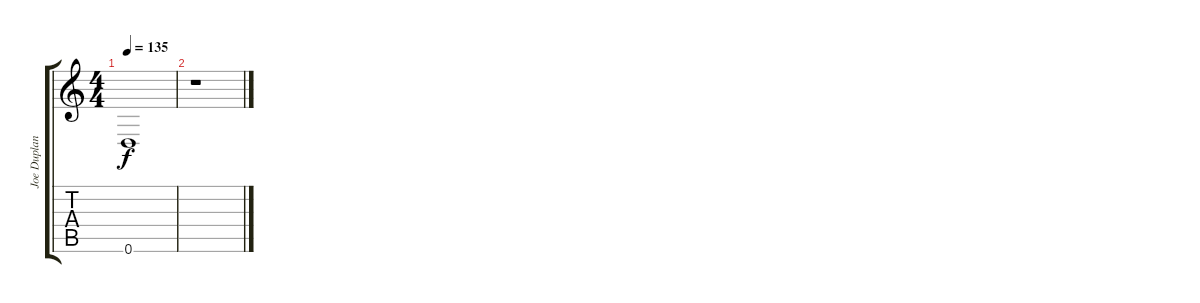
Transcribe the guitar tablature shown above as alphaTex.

\track ("Joe Duplantier" "Joe Duplan") {instrument distortionguitar}
\staff {score tabs}
\tuning (D4 A3 F3 C3 G2 D2) {hide}
\ts (4 4)
\tempo 135
\clef g2
\ks c
0.6{t}.1{dy f} |
r.1
